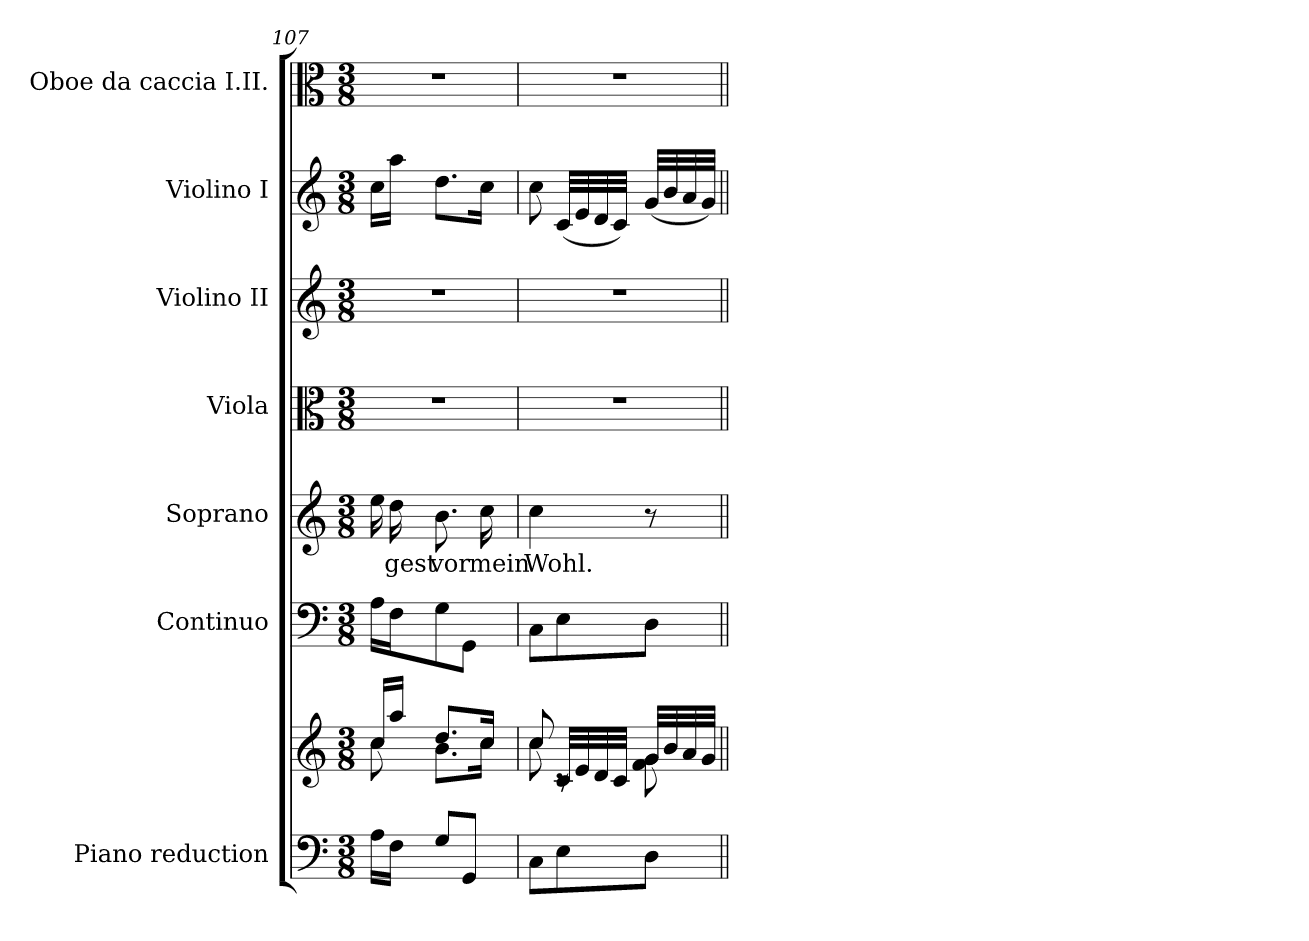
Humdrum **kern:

**kern	**kern	**kern	**kern	**text	**kern	**kern	**kern	**kern
*part7	*part7	*part6	*part5	*part5	*part4	*part3	*part2	*part1
*staff8	*staff7	*staff6	*staff5	*staff5	*staff4	*staff3	*staff2	*staff1
*I"Piano reduction	*	*I"Continuo	*I"Soprano	*	*I"Viola	*I"Violino II	*I"Violino I	*I"Oboe da caccia I.II.
*I'Pno	*	*	*	*	*I'Vla	*I'Vln	*I'Vln	*I'Ob
*clefF4	*clefG2	*clefF4	*clefG2	*	*clefC3	*clefG2	*clefG2	*clefC3
*k[]	*k[]	*k[]	*k[]	*	*k[]	*k[]	*k[]	*k[]
*M3/8	*M3/8	*M3/8	*M3/8	*	*M3/8	*M3/8	*M3/8	*M3/8
=107	=107	=107	=107	=107	=107	=107	=107	=107
*	*^	*	*	*	*	*	*	*
16A\LL	16cc/LL	8cc\	16A\LL	16ee\	.	4.r	4.r	16cc\LL	4.r
!	!	!	!	!	!LO:LY:b	!	!	!	!
16F\JJ	16aa/JJ	.	16F\J	16dd\	-gest	.	.	16aa\JJ	.
!	!	!	!	!	!LO:LY:b	!	!	!	!
8G/L	8.dd/L	8.b\L	8G\	8.b\	vor	.	.	8.dd\L	.
8GG/J	.	.	8GG\J	.	.	.	.	.	.
!	!	!	!	!	!LO:LY:b	!	!	!	!
.	16cc/Jk	16cc\Jk	.	16cc\	mein	.	.	16cc\Jk	.
=108	=108	=108	=108	=108	=108	=108	=108	=108	=108
!	!	!	!	!	!LO:LY:b	!	!	!	!
8C\L	8cc/	8cc\	8C\L	4cc\	Wohl.	4.r	4.r	8cc\	4.r
8E\	32c/LLL	8rc	8E\	.	.	.	.	(<32c/LLL	.
.	32e/	.	.	.	.	.	.	32e/	.
.	32d/	.	.	.	.	.	.	32d/	.
.	32c/JJJ	.	.	.	.	.	.	32c/JJJ)	.
8D\J	32g/LLL	8f\ 8g\	8D\J	8r	.	.	.	(<32g/LLL	.
.	32b/	.	.	.	.	.	.	32b/	.
.	32a/	.	.	.	.	.	.	32a/	.
.	32g/JJJ	.	.	.	.	.	.	32g/JJJ)	.
*	*v	*v	*	*	*	*	*	*	*
=||	=||	=||	=||	=||	=||	=||	=||	=||
*-	*-	*-	*-	*-	*-	*-	*-	*-
